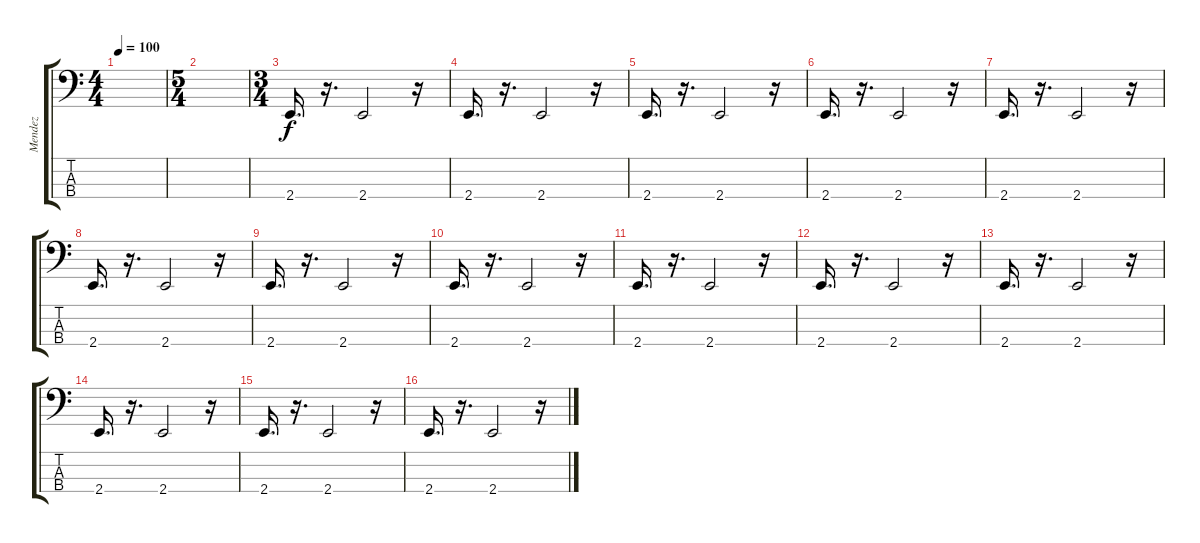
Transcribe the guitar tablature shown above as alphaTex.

\track ("Mendez" "Mendez") {instrument electricbassfinger}
\staff {score tabs}
\tuning (G2 D2 A1 D1) {hide}
\ts (4 4)
\tempo 100
\clef f4
\ks c
|
\ts (5 4)
|
\ts (3 4)
2.4.16{d} r.16{d} 2.4.2 r.16 |
2.4.16{d} r.16{d} 2.4.2 r.16 |
2.4.16{d} r.16{d} 2.4.2 r.16 |
2.4.16{d} r.16{d} 2.4.2 r.16 |
2.4.16{d} r.16{d} 2.4.2 r.16 |
2.4.16{d} r.16{d} 2.4.2 r.16 |
2.4.16{d} r.16{d} 2.4.2 r.16 |
2.4.16{d} r.16{d} 2.4.2 r.16 |
2.4.16{d} r.16{d} 2.4.2 r.16 |
2.4.16{d} r.16{d} 2.4.2 r.16 |
2.4.16{d} r.16{d} 2.4.2 r.16 |
2.4.16{d} r.16{d} 2.4.2 r.16 |
2.4.16{d} r.16{d} 2.4.2 r.16 |
2.4.16{d} r.16{d} 2.4.2 r.16
